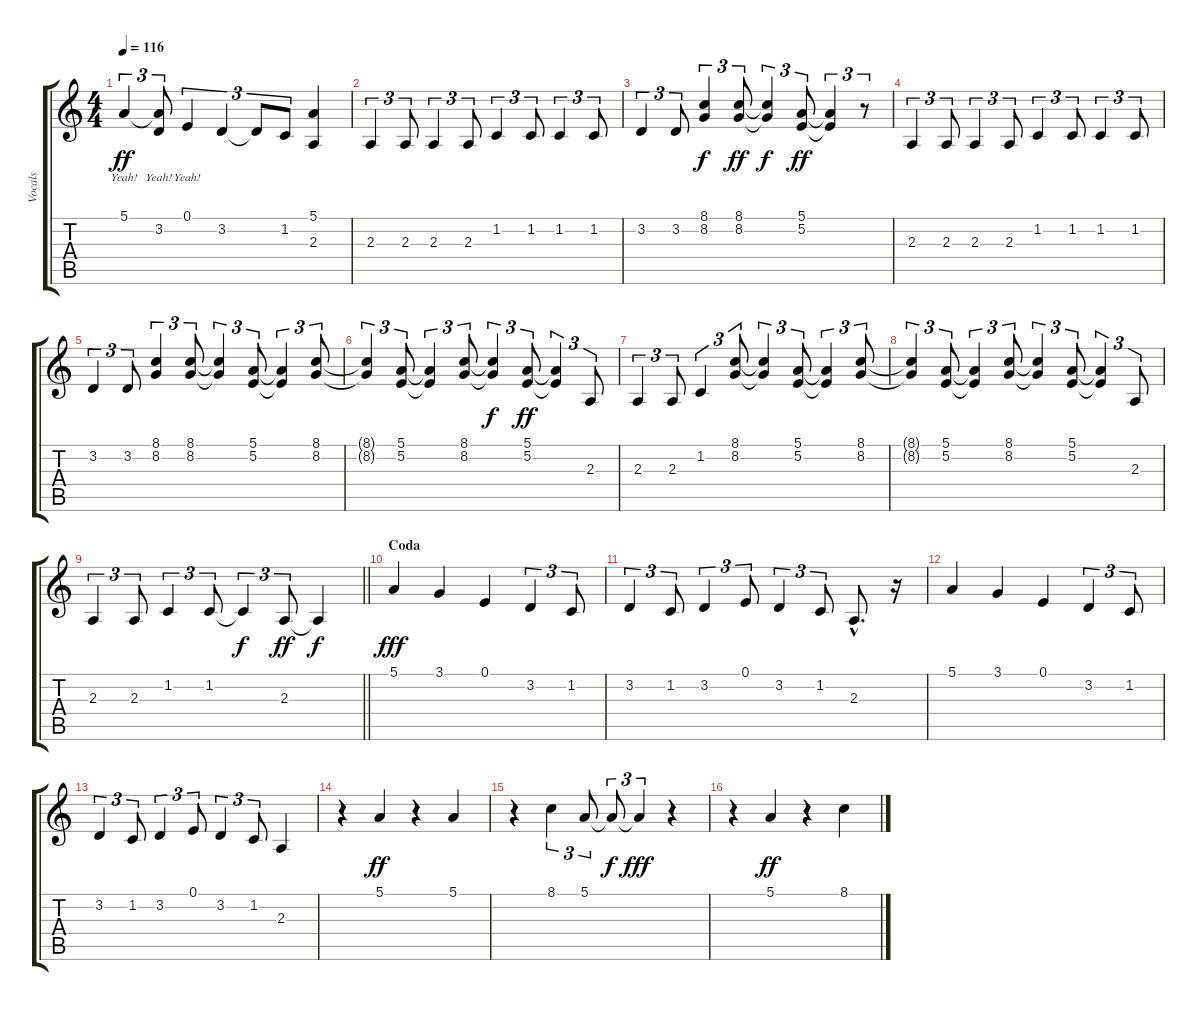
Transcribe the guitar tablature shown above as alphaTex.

\track ("Vocals" "Vocals") {instrument tenorsax}
\staff {score tabs}
\tuning (E4 B3 G3 D3 A2 E2) {hide}
\ts (4 4)
\tempo 116
\clef g2
\ks aminor
5.1.4{tu (3 2) lyrics (0 "Yeah!") lyrics (1 "") lyrics (2 "") lyrics (3 "") lyrics (4 "") dy ff} (5.1{t} 3.2).8{tu (3 2) lyrics (0 "Yeah!") lyrics (1 "") lyrics (2 "") lyrics (3 "") lyrics (4 "")} 0.1.4{tu (3 2) lyrics (0 "Yeah!") lyrics (1 "") lyrics (2 "") lyrics (3 "") lyrics (4 "")} 3.2.4{tu (3 2)} 3.2{t}.8{tu (3 2)} 1.2.8{tu (3 2)} (5.1 2.3).4 |
2.3.4{tu (3 2)} 2.3.8{tu (3 2)} 2.3.4{tu (3 2)} 2.3.8{tu (3 2)} 1.2.4{tu (3 2)} 1.2.8{tu (3 2)} 1.2.4{tu (3 2)} 1.2.8{tu (3 2)} |
3.2.4{tu (3 2)} 3.2.8{tu (3 2)} (8.1 8.2).4{tu (3 2) dy f} (8.1 8.2).8{tu (3 2) dy ff} (8.1{t} 8.2{t}).4{tu (3 2) dy f} (5.1 5.2).8{tu (3 2) dy ff} (5.1{t} 5.2{t}).4{tu (3 2)} r.8{tu (3 2)} |
2.3.4{tu (3 2)} 2.3.8{tu (3 2)} 2.3.4{tu (3 2)} 2.3.8{tu (3 2)} 1.2.4{tu (3 2)} 1.2.8{tu (3 2)} 1.2.4{tu (3 2)} 1.2.8{tu (3 2)} |
3.2.4{tu (3 2)} 3.2.8{tu (3 2)} (8.1 8.2).4{tu (3 2)} (8.1 8.2).8{tu (3 2)} (8.1{t} 8.2{t}).4{tu (3 2)} (5.1 5.2).8{tu (3 2)} (5.1{t} 5.2{t}).4{tu (3 2)} (8.1 8.2).8{tu (3 2)} |
(8.1{t} 8.2{t}).4{tu (3 2)} (5.1 5.2).8{tu (3 2)} (5.1{t} 5.2{t}).4{tu (3 2)} (8.1 8.2).8{tu (3 2)} (8.1{t} 8.2{t}).4{tu (3 2) dy f} (5.1 5.2).8{tu (3 2) dy ff} (5.1{t} 5.2{t}).4{tu (3 2)} 2.3.8{tu (3 2)} |
2.3.4{tu (3 2)} 2.3.8{tu (3 2)} 1.2.4{tu (3 2)} (8.1 8.2).8{tu (3 2)} (8.1{t} 8.2{t}).4{tu (3 2)} (5.1 5.2).8{tu (3 2)} (5.1{t} 5.2{t}).4{tu (3 2)} (8.1 8.2).8{tu (3 2)} |
(8.1{t} 8.2{t}).4{tu (3 2)} (5.1 5.2).8{tu (3 2)} (5.1{t} 5.2{t}).4{tu (3 2)} (8.1 8.2).8{tu (3 2)} (8.1{t} 8.2{t}).4{tu (3 2)} (5.1 5.2).8{tu (3 2)} (5.1{t} 5.2{t}).4{tu (3 2)} 2.3.8{tu (3 2)} |
\barLineRight lightlight
2.3.4{tu (3 2)} 2.3.8{tu (3 2)} 1.2.4{tu (3 2)} 1.2.8{tu (3 2)} 1.2{t}.4{tu (3 2) dy f} 2.3.8{tu (3 2) dy ff} 2.3{t}.4{dy f} |
\section ("" "Coda")
5.1.4{dy fff} 3.1.4 0.1.4 3.2.4{tu (3 2)} 1.2.8{tu (3 2)} |
3.2.4{tu (3 2)} 1.2.8{tu (3 2)} 3.2.4{tu (3 2)} 0.1.8{tu (3 2)} 3.2.4{tu (3 2)} 1.2.8{tu (3 2)} 2.3{hac}.8{d} r.16 |
5.1.4 3.1.4 0.1.4 3.2.4{tu (3 2)} 1.2.8{tu (3 2)} |
3.2.4{tu (3 2)} 1.2.8{tu (3 2)} 3.2.4{tu (3 2)} 0.1.8{tu (3 2)} 3.2.4{tu (3 2)} 1.2.8{tu (3 2)} 2.3.4 |
r.4 5.1.4{dy ff} r.4 5.1.4 |
r.4 8.1.4{tu (3 2)} 5.1.8{tu (3 2)} 5.1{t}.8{tu (3 2) dy f} 5.1{t}.4{tu (3 2) dy fff} r.4 |
r.4 5.1.4{dy ff} r.4 8.1.4
